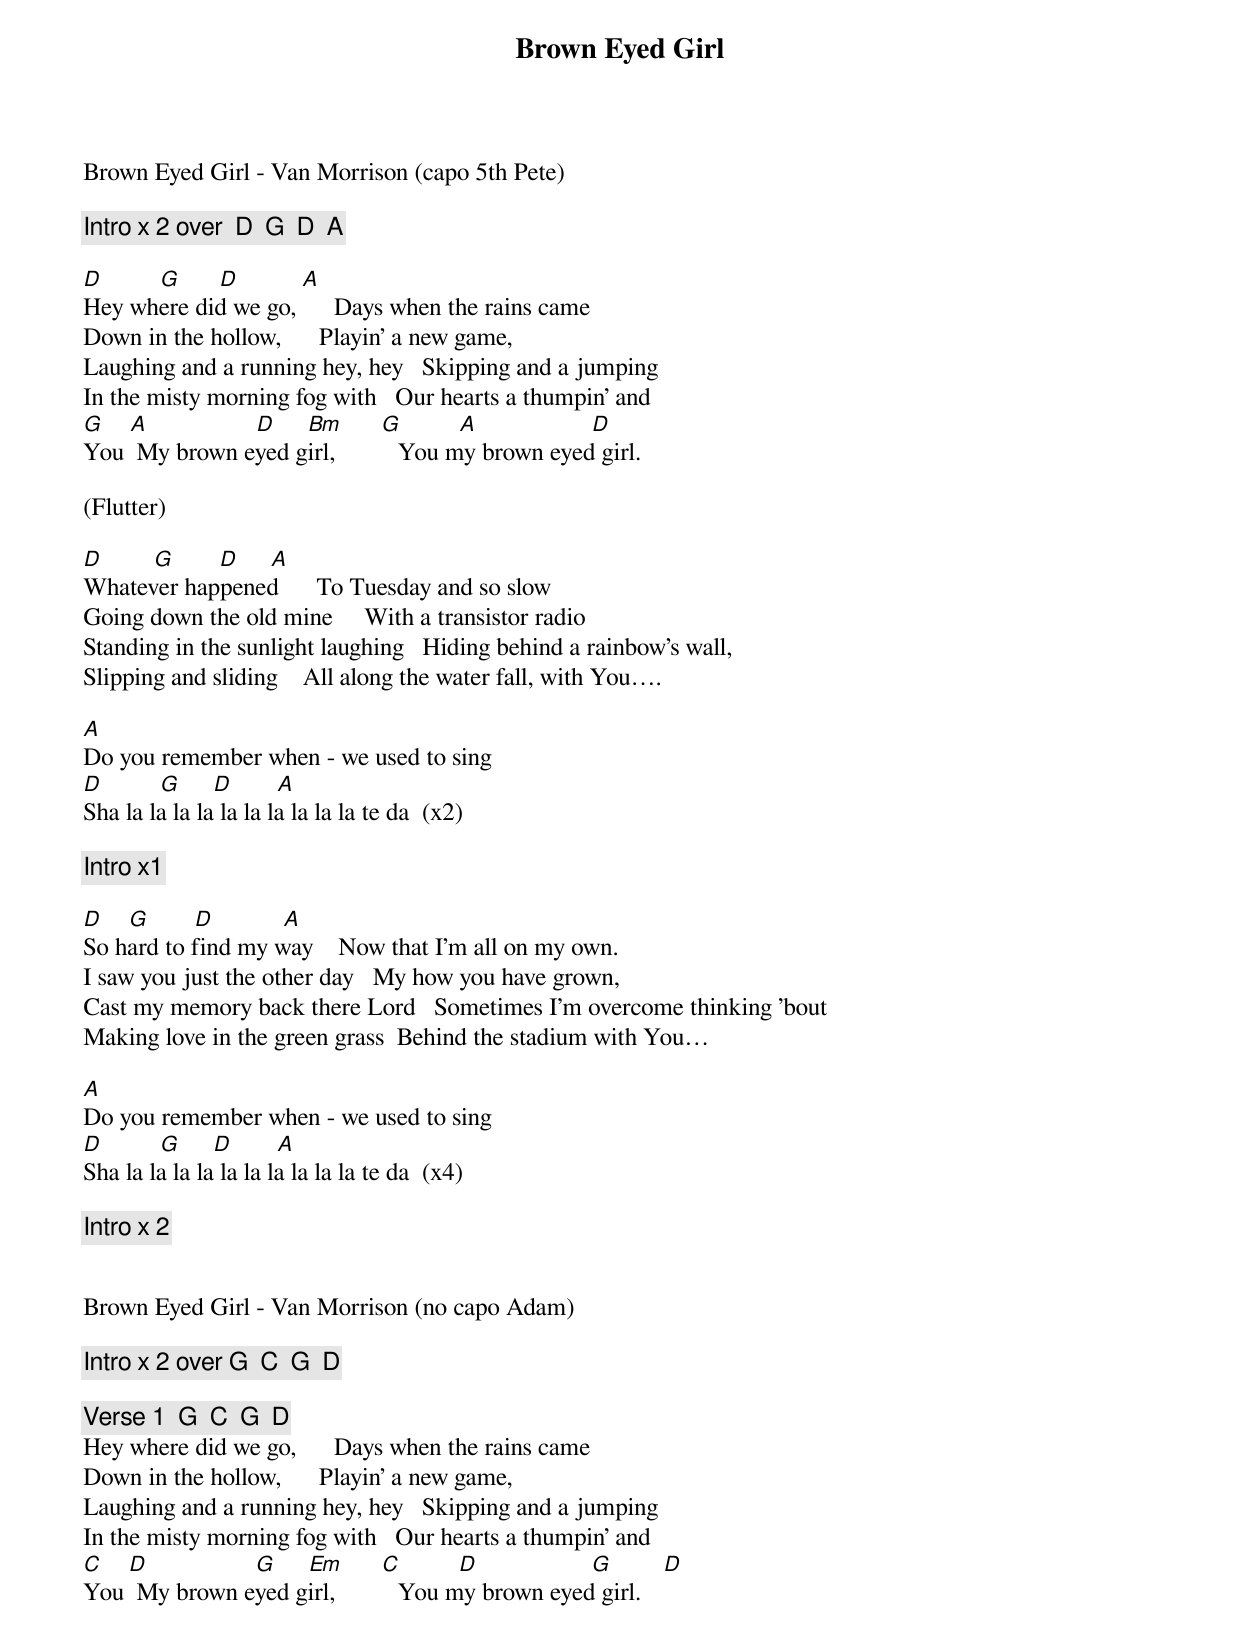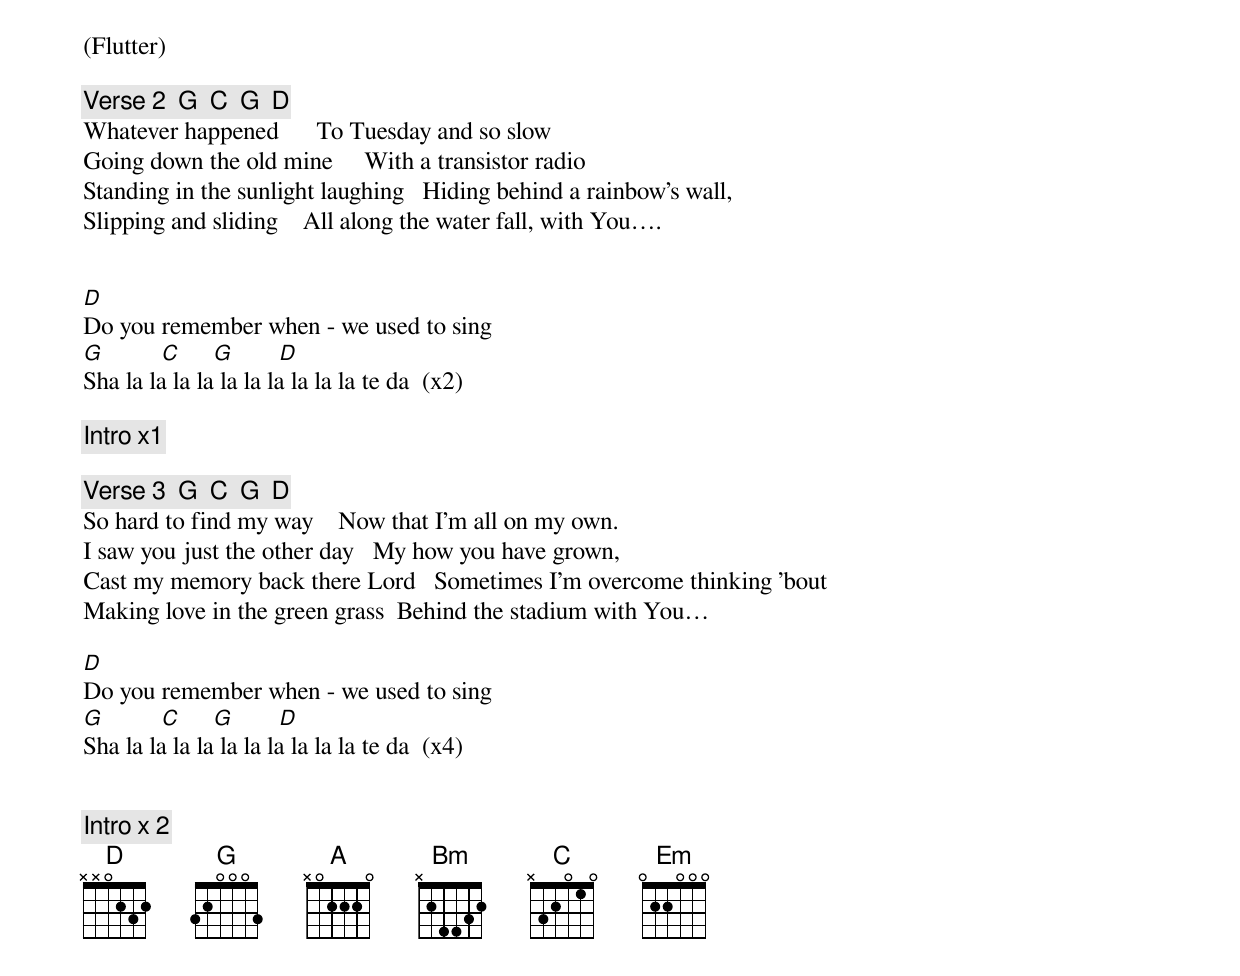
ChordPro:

{title: Brown Eyed Girl}
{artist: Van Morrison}
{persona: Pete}
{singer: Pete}
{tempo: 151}
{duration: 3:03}
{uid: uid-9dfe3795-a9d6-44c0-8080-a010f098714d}
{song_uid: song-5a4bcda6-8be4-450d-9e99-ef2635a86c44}



Brown Eyed Girl - Van Morrison (capo 5th Pete)

{comment: Intro x 2 over 	D  G  D  A}

[D]  		     [G]  				[D]  		      [A]
Hey where did we go,  				Days when the rains came
Down in the hollow,  				Playin' a new game,
Laughing and a running hey, hey 		Skipping and a jumping
In the misty morning fog with 		Our hearts a thumpin' and
[G]    [A]	       		       [D]     [Bm]    		[G]         [A]                  [D]
You 	My brown eyed girl,        		You my brown eyed girl.

(Flutter)

[D]  		    [G]  					[D]  			[A]
Whatever happened  				To Tuesday and so slow
Going down the old mine  			With a transistor radio
Standing in the sunlight laughing 		Hiding behind a rainbow's wall,
Slipping and sliding				All along the water fall, with You….

[A]
Do you remember when - we used to sing
[D]  	      [G]  	  [D]  		   [A]
Sha la la la la la la la la la la te da  (x2)

{comment: Intro x1}

[D]  		[G]  					[D]  		       [A]
So hard to find my way				Now that I'm all on my own.
I saw you just the other day			My how you have grown,
Cast my memory back there Lord 		Sometimes I'm overcome thinking 'bout
Making love in the green grass		Behind the stadium with You…

[A]
Do you remember when - we used to sing
[D]  	      [G]  	  [D]  		   [A]
‏Sha la la la la la la la la la la te da  (x4)

{comment: Intro x 2}


Brown Eyed Girl - Van Morrison (no capo Adam)

{comment: Intro x 2 over G  C  G  D}

{comment: Verse 1  G  C  G  D}
Hey where did we go,  				Days when the rains came
Down in the hollow,  				Playin' a new game,
Laughing and a running hey, hey 		Skipping and a jumping
In the misty morning fog with 		Our hearts a thumpin' and
[C]    [D]	       		       [G]     [Em]    		[C]         [D]                  [G]        [D]
You 	My brown eyed girl,        		You my brown eyed girl.

(Flutter)

{comment: Verse 2  G  C  G  D}
Whatever happened  				To Tuesday and so slow
Going down the old mine  			With a transistor radio
Standing in the sunlight laughing 		Hiding behind a rainbow's wall,
Slipping and sliding				All along the water fall, with You….


[D]
Do you remember when - we used to sing
[G]  	      [C]  	  [G]  		   [D]
Sha la la la la la la la la la la te da  (x2)

{comment: Intro x1}

{comment: Verse 3  G  C  G  D}
So hard to find my way				Now that I'm all on my own.
I saw you just the other day			My how you have grown,
Cast my memory back there Lord 		Sometimes I'm overcome thinking 'bout
Making love in the green grass		Behind the stadium with You…

[D]
Do you remember when - we used to sing
[G]  	      [C]  	  [G]  		   [D]
Sha la la la la la la la la la la te da  (x4)


{comment: Intro x 2}
